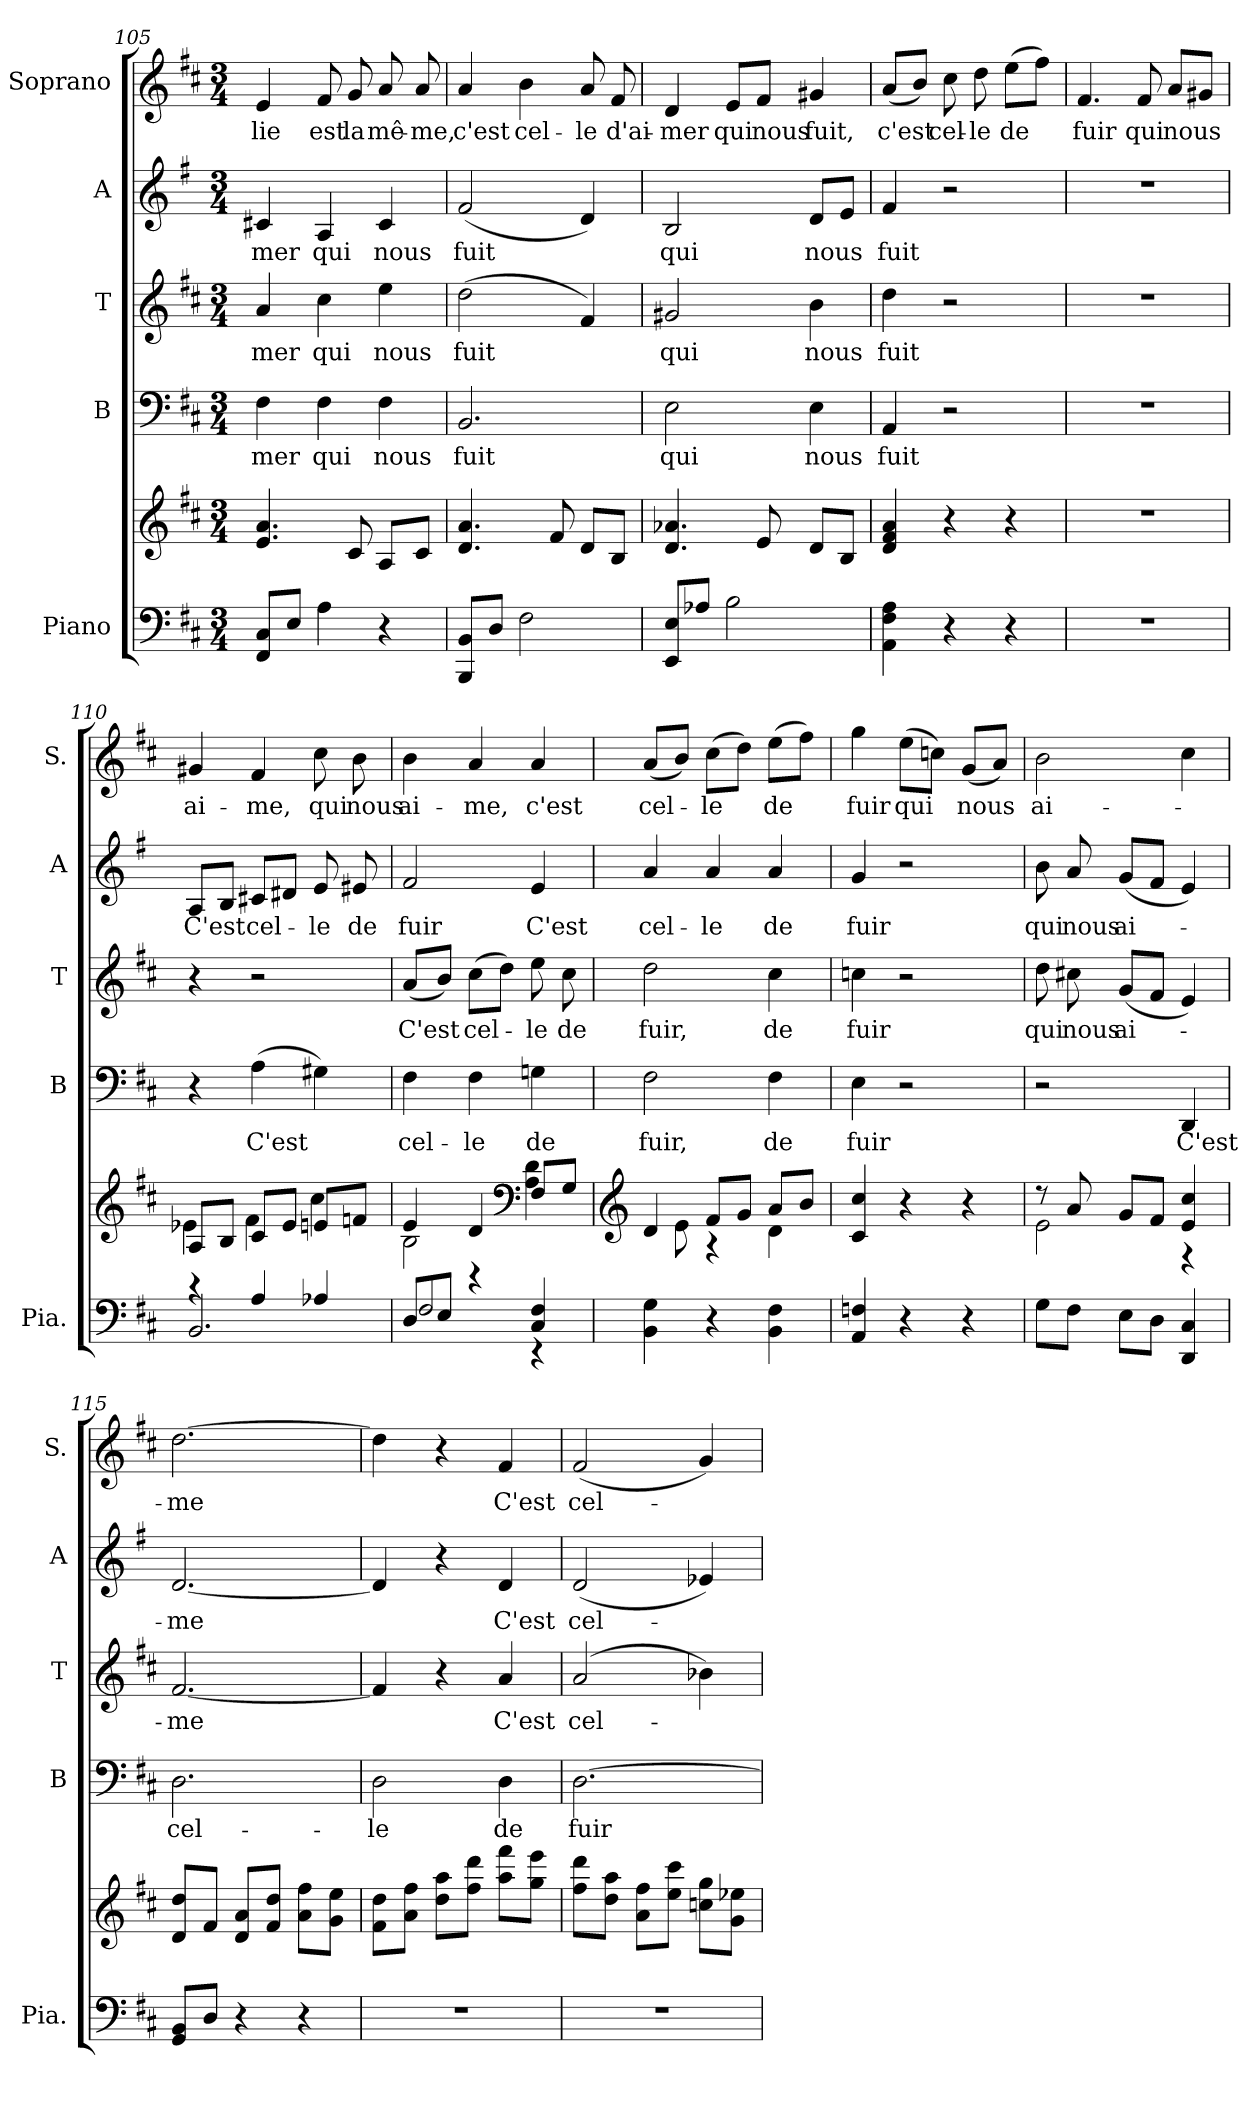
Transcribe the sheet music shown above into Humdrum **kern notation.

**kern	**kern	**kern	**text	**kern	**text	**kern	**text	**kern	**text
*part5	*part5	*part4	*part4	*part3	*part3	*part2	*part2	*part1	*part1
*staff6	*staff5	*staff4	*staff4	*staff3	*staff3	*staff2	*staff2	*staff1	*staff1
*I"Piano	*	*I"B	*	*I"T	*	*I"A	*	*I"Soprano	*
*I'Pia.	*	*I'B	*	*I'T	*	*I'A	*	*I'S.	*
!!LO:LB:g=z
*clefF4	*clefG2	*clefF4	*	*clefG2	*	*clefG2	*	*clefG2	*
*k[f#c#]	*k[f#c#]	*k[f#c#]	*	*k[f#c#]	*	*k[f#]	*	*k[f#c#]	*
*M3/4	*M3/4	*M3/4	*	*M3/4	*	*M3/4	*	*M3/4	*
=105	=105	=105	=105	=105	=105	=105	=105	=105	=105
!	!	!	!LO:LY:b	!	!LO:LY:b	!	!LO:LY:b	!	!LO:LY:b
8FF#/ 8C#/L	4.e/ 4.a/	4F#\	-mer	4a/	-mer	4c#X/	-mer	4e/	-lie
8E/J	.	.	.	.	.	.	.	.	.
!	!	!	!LO:LY:b	!	!LO:LY:b	!	!LO:LY:b	!	!LO:LY:b
4A\	.	4F#\	qui	4cc#\	qui	4A/	qui	8f#/	est
!	!	!	!	!	!	!	!	!	!LO:LY:b
.	8c#/	.	.	.	.	.	.	8g/	la
!	!	!	!LO:LY:b	!	!LO:LY:b	!	!LO:LY:b	!	!LO:LY:b
4r	8A/L	4F#\	nous	4ee\	nous	4c#/	nous	8a/	mê-
!	!	!	!	!	!	!	!	!	!LO:LY:b
.	8c#/J	.	.	.	.	.	.	8a/	-me,
=106	=106	=106	=106	=106	=106	=106	=106	=106	=106
!	!	!	!LO:LY:b	!	!LO:LY:b	!	!LO:LY:b	!	!LO:LY:b
8BBB/ 8BB/L	4.d/ 4.a/	2.BB/	fuit	(>2dd\	fuit	(<2f#/	fuit	4a/	c'est
8D/J	.	.	.	.	.	.	.	.	.
!	!	!	!	!	!	!	!	!	!LO:LY:b
2F#\	.	.	.	.	.	.	.	4b\	cel-
.	8f#/	.	.	.	.	.	.	.	.
!	!	!	!	!	!	!	!	!	!LO:LY:b
.	8d/L	.	.	4f#/)	.	4d/)	.	8a/	-le
!	!	!	!	!	!	!	!	!	!LO:LY:b
.	8B/J	.	.	.	.	.	.	8f#/	d'ai-
=107	=107	=107	=107	=107	=107	=107	=107	=107	=107
!	!	!	!LO:LY:b	!	!LO:LY:b	!	!LO:LY:b	!	!LO:LY:b
8EE/ 8E/L	4.d/ 4.a-X/	2E\	qui	2g#X/	qui	2B/	qui	4d/	-mer
8A-X/J	.	.	.	.	.	.	.	.	.
!	!	!	!	!	!	!	!	!	!LO:LY:b
2B\	.	.	.	.	.	.	.	8e/L	qui
!	!	!	!	!	!	!	!	!	!LO:LY:b
.	8e/	.	.	.	.	.	.	8f#/J	nous
!	!	!	!LO:LY:b	!	!LO:LY:b	!	!LO:LY:b	!	!LO:LY:b
.	8d/L	4E\	nous	4b\	nous	8d/L	nous	4g#X/	fuit,
.	8B/J	.	.	.	.	8e/J	.	.	.
=108	=108	=108	=108	=108	=108	=108	=108	=108	=108
!	!	!	!LO:LY:b	!	!LO:LY:b	!	!LO:LY:b	!	!LO:LY:b
4AA\ 4F#\ 4A\	4d/ 4f#/ 4a/	4AA/	fuit	4dd\	fuit	4f#/	fuit	(<8a/L	c'est
.	.	.	.	.	.	.	.	8b/J)	.
!	!	!	!	!	!	!	!	!	!LO:LY:b
4r	4r	2r	.	2r	.	2r	.	8cc#\	cel-
!	!	!	!	!	!	!	!	!	!LO:LY:b
.	.	.	.	.	.	.	.	8dd\	-le
!	!	!	!	!	!	!	!	!	!LO:LY:b
4r	4r	.	.	.	.	.	.	(>8ee\L	de
.	.	.	.	.	.	.	.	8ff#\J)	.
=109	=109	=109	=109	=109	=109	=109	=109	=109	=109
!	!	!	!	!	!	!	!	!	!LO:LY:b
2.r	2.r	2.r	.	2.r	.	2.r	.	4.f#/	fuir
!	!	!	!	!	!	!	!	!	!LO:LY:b
.	.	.	.	.	.	.	.	8f#/	qui
!	!	!	!	!	!	!	!	!	!LO:LY:b
.	.	.	.	.	.	.	.	8a/L	nous
.	.	.	.	.	.	.	.	8g#X/J	.
!!LO:PB:g=z
=110	=110	=110	=110	=110	=110	=110	=110	=110	=110
*^	*^	*	*	*	*	*	*	*	*
!	!	!	!	!	!	!	!	!	!LO:LY:b	!	!LO:LY:b
4r	2.BB/	8A/L	4e-X\	4r	.	4r	.	8A/L	C'est	4g#X/	ai-
.	.	8B/J	.	.	.	.	.	8B/J	.	.	.
!	!	!	!	!	!LO:LY:b	!	!	!	!LO:LY:b	!	!LO:LY:b
4A/	.	8c#/L	4f#\	(>4A\	C'est	2r	.	8c#X/L	cel-	4f#/	-me,
.	.	8e-/J	.	.	.	.	.	8d#X/J	.	.	.
!	!	!	!	!	!	!	!	!	!LO:LY:b	!	!LO:LY:b
4A-X/	.	8en/L	4cc#\	4G#X\)	.	.	.	8e/	le	8cc#\	qui
!	!	!	!	!	!	!	!	!	!LO:LY:b	!	!LO:LY:b
.	.	8fn/J	.	.	.	.	.	8e#X/	de	8b\	nous
=111	=111	=111	=111	=111	=111	=111	=111	=111	=111	=111	=111
!	!	!	!	!	!LO:LY:b	!	!LO:LY:b	!	!LO:LY:b	!	!LO:LY:b
8D/L	2F#/	4e/	2B\	4F#\	cel-	(<8a/L	C'est	2f#/	fuir	4b\	ai-
8E/J	.	.	.	.	.	8b/J)	.	.	.	.	.
!	!	!	!	!	!LO:LY:b	!	!LO:LY:b	!	!	!	!LO:LY:b
4r	.	4d/	.	4F#\	-le	(>8cc#\L	cel-	.	.	4a/	-me,
.	.	.	.	.	.	8dd\J)	.	.	.	.	.
*	*	*clefF4	*	*	*	*	*	*	*	*	*
!	!	!	!	!	!LO:LY:b	!	!LO:LY:b	!	!LO:LY:b	!	!LO:LY:b
4C#/ 4F#/	4r	8F#/L	4A\ 4d\	4Gn\	de	8ee\	-le	4e/	C'est	4a/	c'est
!	!	!	!	!	!	!	!LO:LY:b	!	!	!	!
.	.	8G/J	.	.	.	8cc#\	de	.	.	.	.
*v	*v	*	*	*	*	*	*	*	*	*	*
=112	=112	=112	=112	=112	=112	=112	=112	=112	=112	=112
*	*clefG2	*	*	*	*	*	*	*	*	*
!	!	!	!	!LO:LY:b	!	!LO:LY:b	!	!LO:LY:b	!	!LO:LY:b
4BB\ 4G\	4d/	8ryy	2F#\	fuir,	2dd\	fuir,	4a/	cel-	(<8a/L	cel-
.	.	8e\	.	.	.	.	.	.	8b/J)	.
!	!	!	!	!	!	!	!	!LO:LY:b	!	!LO:LY:b
4r	8f#/L	4r	.	.	.	.	4a/	-le	(>8cc#\L	-le
.	8g/J	.	.	.	.	.	.	.	8dd\J)	.
!	!	!	!	!LO:LY:b	!	!LO:LY:b	!	!LO:LY:b	!	!LO:LY:b
4BB\ 4F#\	8a/L	4d\	4F#\	de	4cc#\	de	4a/	de	(>8ee\L	de
.	8b/J	.	.	.	.	.	.	.	8ff#\J)	.
*	*v	*v	*	*	*	*	*	*	*	*
=113	=113	=113	=113	=113	=113	=113	=113	=113	=113
!	!	!	!LO:LY:b	!	!LO:LY:b	!	!LO:LY:b	!	!LO:LY:b
4AA/ 4Fn/	4c#/ 4cc#/	4E\	fuir	4ccn\	fuir	4g/	fuir	4gg\	fuir
!	!	!	!	!	!	!	!	!	!LO:LY:b
4r	4r	2r	.	2r	.	2r	.	(>8ee\L	qui
.	.	.	.	.	.	.	.	8ccn\J)	.
!	!	!	!	!	!	!	!	!	!LO:LY:b
4r	4r	.	.	.	.	.	.	(<8g/L	nous
.	.	.	.	.	.	.	.	8a/J)	.
=114	=114	=114	=114	=114	=114	=114	=114	=114	=114
*	*^	*	*	*	*	*	*	*	*
!	!	!	!	!	!	!LO:LY:b	!	!LO:LY:b	!	!LO:LY:b
8G\L	8r	2e\	2r	.	8dd\	qui	8b\	qui	2b\	ai-
!	!	!	!	!	!	!LO:LY:b	!	!LO:LY:b	!	!
8F#\J	8a/	.	.	.	8cc#X\	nous	8a/	nous	.	.
!	!	!	!	!	!	!LO:LY:b	!	!LO:LY:b	!	!
8E\L	8g/L	.	.	.	(<8g/L	ai-	(<8g/L	ai-	.	.
8D\J	8f#/J	.	.	.	8f#/J	.	8f#/J	.	.	.
!	!	!	!	!LO:LY:b	!	!	!	!	!	!
4DD/ 4C#/	4e/ 4cc#/	4r	4DD/	C'est	4e/)	.	4e/)	.	4cc#\	.
!!LO:LB:g=z
=115	=115	=115	=115	=115	=115	=115	=115	=115	=115	=115
!	!	!	!	!LO:LY:b	!	!LO:LY:b	!	!LO:LY:b	!	!LO:LY:b
*	*v	*v	*	*	*	*	*	*	*	*
8GG/ 8BB/L	8d/ 8dd/L	2.D\	cel-	[2.f#/	-me	[2.d/	-me	[2.dd\	-me
8D/J	8f#/J	.	.	.	.	.	.	.	.
4r	8d/ 8a/L	.	.	.	.	.	.	.	.
.	8f#/ 8dd/J	.	.	.	.	.	.	.	.
4r	8a\ 8ff#\L	.	.	.	.	.	.	.	.
.	8g\ 8ee\J	.	.	.	.	.	.	.	.
=116	=116	=116	=116	=116	=116	=116	=116	=116	=116
!	!	!	!LO:LY:b	!	!	!	!	!	!
2.r	8f#\ 8dd\L	2D\	-le	4f#/]	.	4d/]	.	4dd\]	.
.	8a\ 8ff#\J	.	.	.	.	.	.	.	.
.	8dd\ 8aa\L	.	.	4r	.	4r	.	4r	.
.	8ff#\ 8ddd\J	.	.	.	.	.	.	.	.
!	!	!	!LO:LY:b	!	!LO:LY:b	!	!LO:LY:b	!	!LO:LY:b
.	8aa\ 8fff#\L	4D\	de	4a/	C'est	4d/	C'est	4f#/	C'est
.	8gg\ 8eee\J	.	.	.	.	.	.	.	.
=117	=117	=117	=117	=117	=117	=117	=117	=117	=117
!	!	!	!LO:LY:b	!	!LO:LY:b	!	!LO:LY:b	!	!LO:LY:b
2.r	8ff#\ 8ddd\L	[2.D\	fuir	(>2a/	cel-	(<2d/	cel-	(<2f#/	cel-
.	8dd\ 8aa\J	.	.	.	.	.	.	.	.
.	8a\ 8ff#\L	.	.	.	.	.	.	.	.
.	8ee\ 8ccc#\J	.	.	.	.	.	.	.	.
.	8ccn\ 8gg\L	.	.	4b-X\)	.	4e-X/)	.	4g/)	.
.	8g\ 8ee-X\J	.	.	.	.	.	.	.	.
=	=	=	=	=	=	=	=	=	=
*-	*-	*-	*-	*-	*-	*-	*-	*-	*-
